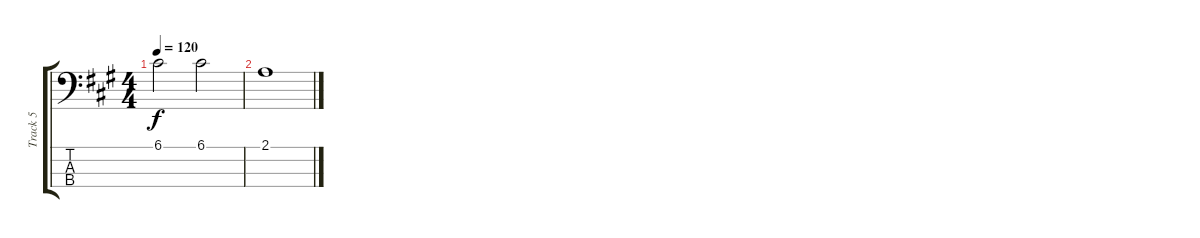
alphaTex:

\track ("Track 5" "Track 5") {instrument electricbasspick}
\staff {score tabs}
\tuning (G2 D2 A1 E1) {hide}
\ts (4 4)
\tempo 120
\clef f4
\ks a
6.1.2{dy f} 6.1.2 |
2.1.1
